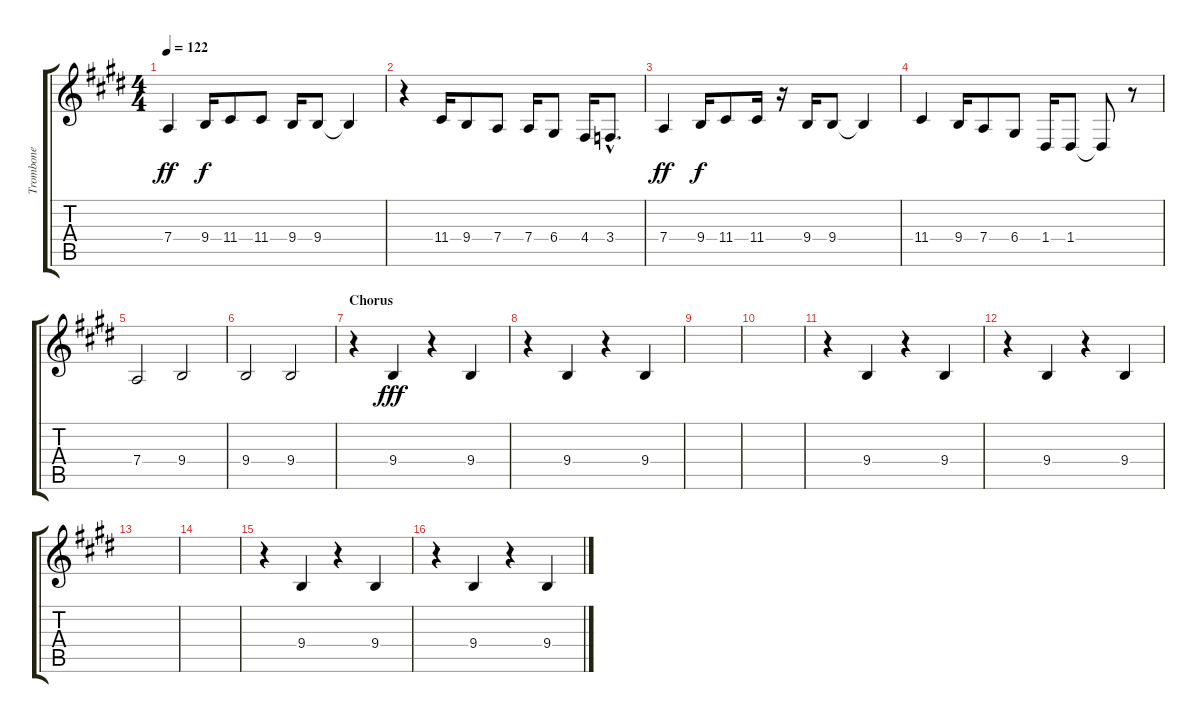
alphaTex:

\track ("Trombone" "Trombone") {instrument trombone}
\staff {score tabs}
\tuning (E4 B3 G3 D3 A2 E2) {hide}
\ts (4 4)
\tempo 122
\clef g2
\ks e
7.4.4{dy ff} 9.4.16{dy f} 11.4.8 11.4.8 9.4.16 9.4.8 9.4{t}.4 |
r.4 11.4.16 9.4.8 7.4.8 7.4.16 6.4.8 4.4.16 3.4{hac}.8{d} |
7.4.4{dy ff} 9.4.16{dy f} 11.4.8 11.4.16 r.16 9.4.16 9.4.8 9.4{t}.4 |
11.4.4 9.4.16 7.4.8 6.4.8 1.4.16 1.4.8 1.4{t}.8 r.8 |
7.4.2 9.4.2 |
9.4.2 9.4.2 |
\section ("" "Chorus")
r.4 9.4.4{dy fff} r.4 9.4.4 |
r.4 9.4.4 r.4 9.4.4 |
|
|
r.4 9.4.4 r.4 9.4.4 |
r.4 9.4.4 r.4 9.4.4 |
|
|
r.4 9.4.4 r.4 9.4.4 |
r.4 9.4.4 r.4 9.4.4
